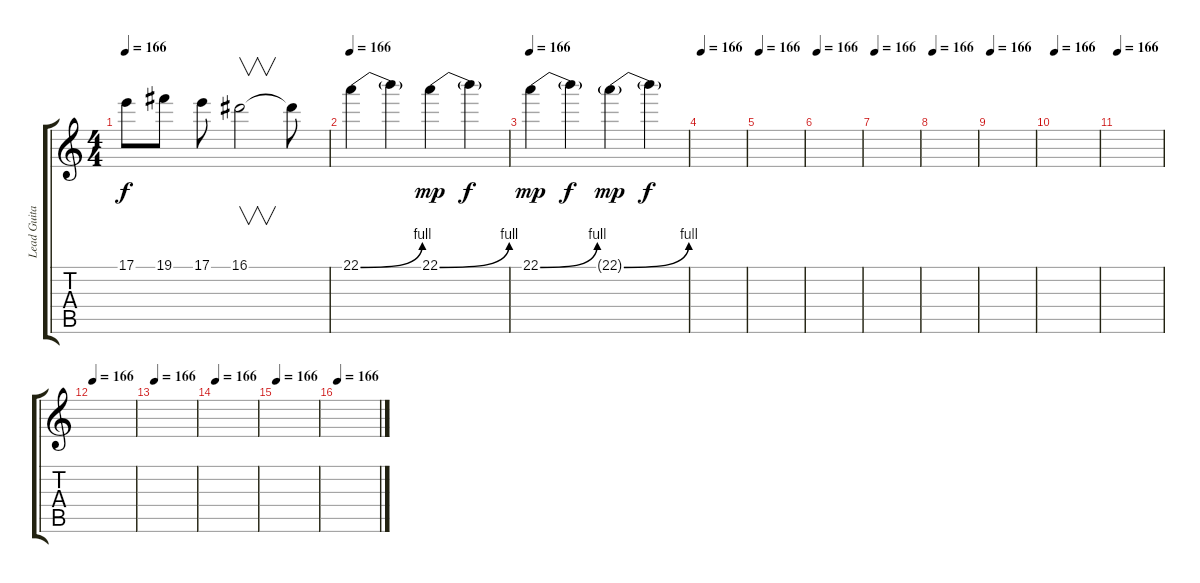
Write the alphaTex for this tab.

\track ("Lead Guitar I" "Lead Guita") {instrument distortionguitar}
\staff {score tabs}
\tuning (B3 Gb3 D3 A2 E2 B1) {hide}
\ts (4 4)
\tempo 166
\clef g2
\ks c
17.1.8{dy f} 19.1.8 17.1.8 16.1.2{v} 16.1{t}.8 |
\tempo 166
22.1{be (bend 0 0 60 4)}.4 22.1{t}.4 22.1{be (bend 0 0 60 4)}.4{dy mp} 22.1{t}.4{dy f} |
\tempo 166
22.1{be (bend 0 0 60 4)}.4{dy mp} 22.1{t}.4{dy f} 22.1{be (bend 0 0 60 4) g}.4{dy mp} 22.1{t}.4{dy f} |
\tempo 166
|
\tempo 166
|
\tempo 166
|
\tempo 166
|
\tempo 166
|
\tempo 166
|
\tempo 166
|
\tempo 166
|
\tempo 166
|
\tempo 166
|
\tempo 166
|
\tempo 166
|
\tempo 166
